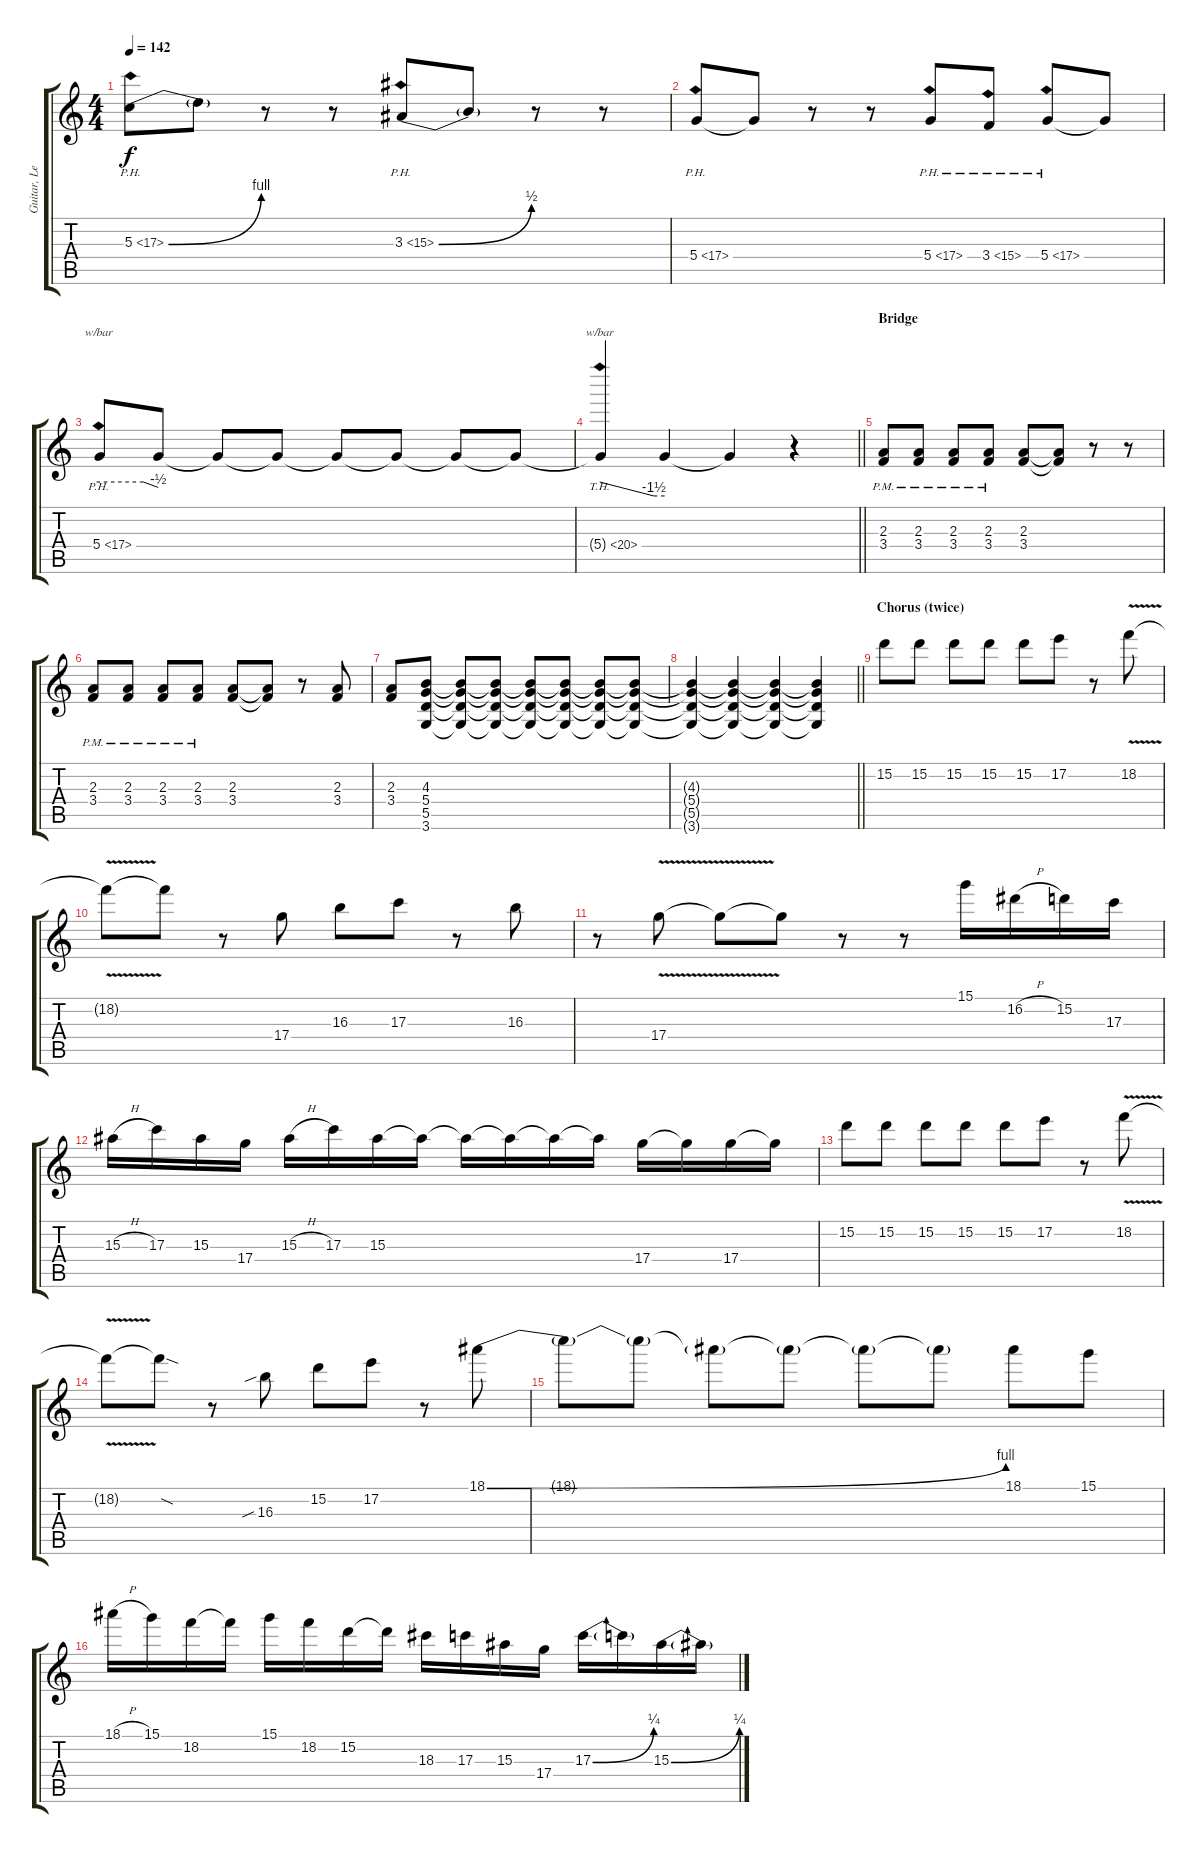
\track ("Guitar, Lead" "Guitar, Le") {mute instrument overdrivenguitar}
\staff {score tabs}
\tuning (E4 B3 G3 D3 A2 E2) {hide}
\ts (4 4)
\tempo 142
\clef g2
\ks c
5.3{be (bend 0 0 60 4) ph 12}.8{dy f} 5.3{t}.8 r.8 r.8 3.3{be (bend 0 0 60 2) ph 12}.8 3.3{t}.8 r.8 r.8 |
5.4{ph 12}.8 5.4{t}.8 r.8 r.8 5.4{ph 12}.8 3.4{ph 12}.8 5.4{ph 12}.8 5.4{t}.8 |
5.4{ph 12}.8{tbe (custom default 0 0 45 0 60 -2)} 5.4{t}.8 5.4{t}.8 5.4{t}.8 5.4{t}.8 5.4{t}.8 5.4{t}.8 5.4{t}.8 |
\barLineRight lightlight
5.4{th 15 t}.4{tbe (custom default 0 0 50 -6 60 -6)} 5.4{t}.4 5.4{t}.4 r.4 |
\section ("" "Bridge")
(2.3 3.4{pm}).8 (2.3 3.4{pm}).8 (2.3 3.4{pm}).8 (2.3 3.4{pm}).8 (2.3 3.4).8 (2.3{t} 3.4{t}).8 r.8 r.8 |
(2.3 3.4{pm}).8 (2.3 3.4{pm}).8 (2.3 3.4{pm}).8 (2.3 3.4{pm}).8 (2.3 3.4).8 (2.3{t} 3.4{t}).8 r.8 (2.3 3.4).8 |
(2.3 3.4).8 (4.3 5.4 5.5 3.6).8 (4.3{t} 5.4{t} 5.5{t} 3.6{t}).8 (4.3{t} 5.4{t} 5.5{t} 3.6{t}).8 (4.3{t} 5.4{t} 5.5{t} 3.6{t}).8 (4.3{t} 5.4{t} 5.5{t} 3.6{t}).8 (4.3{t} 5.4{t} 5.5{t} 3.6{t}).8 (4.3{t} 5.4{t} 5.5{t} 3.6{t}).8 |
\barLineRight lightlight
(4.3{t} 5.4{t} 5.5{t} 3.6{t}).4 (4.3{t} 5.4{t} 5.5{t} 3.6{t}).4 (4.3{t} 5.4{t} 5.5{t} 3.6{t}).4 (4.3{t} 5.4{t} 5.5{t} 3.6{t}).4 |
\section ("" "Chorus (twice)")
15.2.8 15.2.8 15.2.8 15.2.8 15.2.8 17.2.8 r.8 18.2{v}.8 |
18.2{t}.8 18.2{t}.8 r.8 17.4.8 16.3.8 17.3.8 r.8 16.3.8 |
r.8 17.4{v}.8 17.4{t}.8 17.4{t}.8 r.8 r.8 15.1.16 16.2{h}.16 15.2.16 17.3.16 |
15.3{h}.16 17.3.16 15.3.16 17.4.16 15.3{h}.16 17.3.16 15.3.16 15.3{t}.16 15.3{t}.16 15.3{t}.16 15.3{t}.16 15.3{t}.16 17.4.16 17.4{t}.16 17.4.16 17.4{t}.16 |
15.2.8 15.2.8 15.2.8 15.2.8 15.2.8 17.2.8 r.8 18.2{v}.8 |
18.2{t}.8 18.2{sod t}.8 r.8 16.3{sib}.8 15.2.8 17.2.8 r.8 18.1{be (bend 0 0 60 4)}.8 |
18.1{t}.8 18.1{t}.8 18.1{t}.8 18.1{t}.8 18.1{t}.8 18.1{t}.8 18.1.8 15.1.8 |
18.1{h}.16 15.1.16 18.2.16 18.2{t}.16 15.1.16 18.2.16 15.2.16 15.2{t}.16 18.3.16 17.3.16 15.3.16 17.4.16 17.3{be (bend 0 0 60 1)}.16 17.3{t}.16 15.3{be (bend 0 0 60 1)}.16 15.3{t}.16
